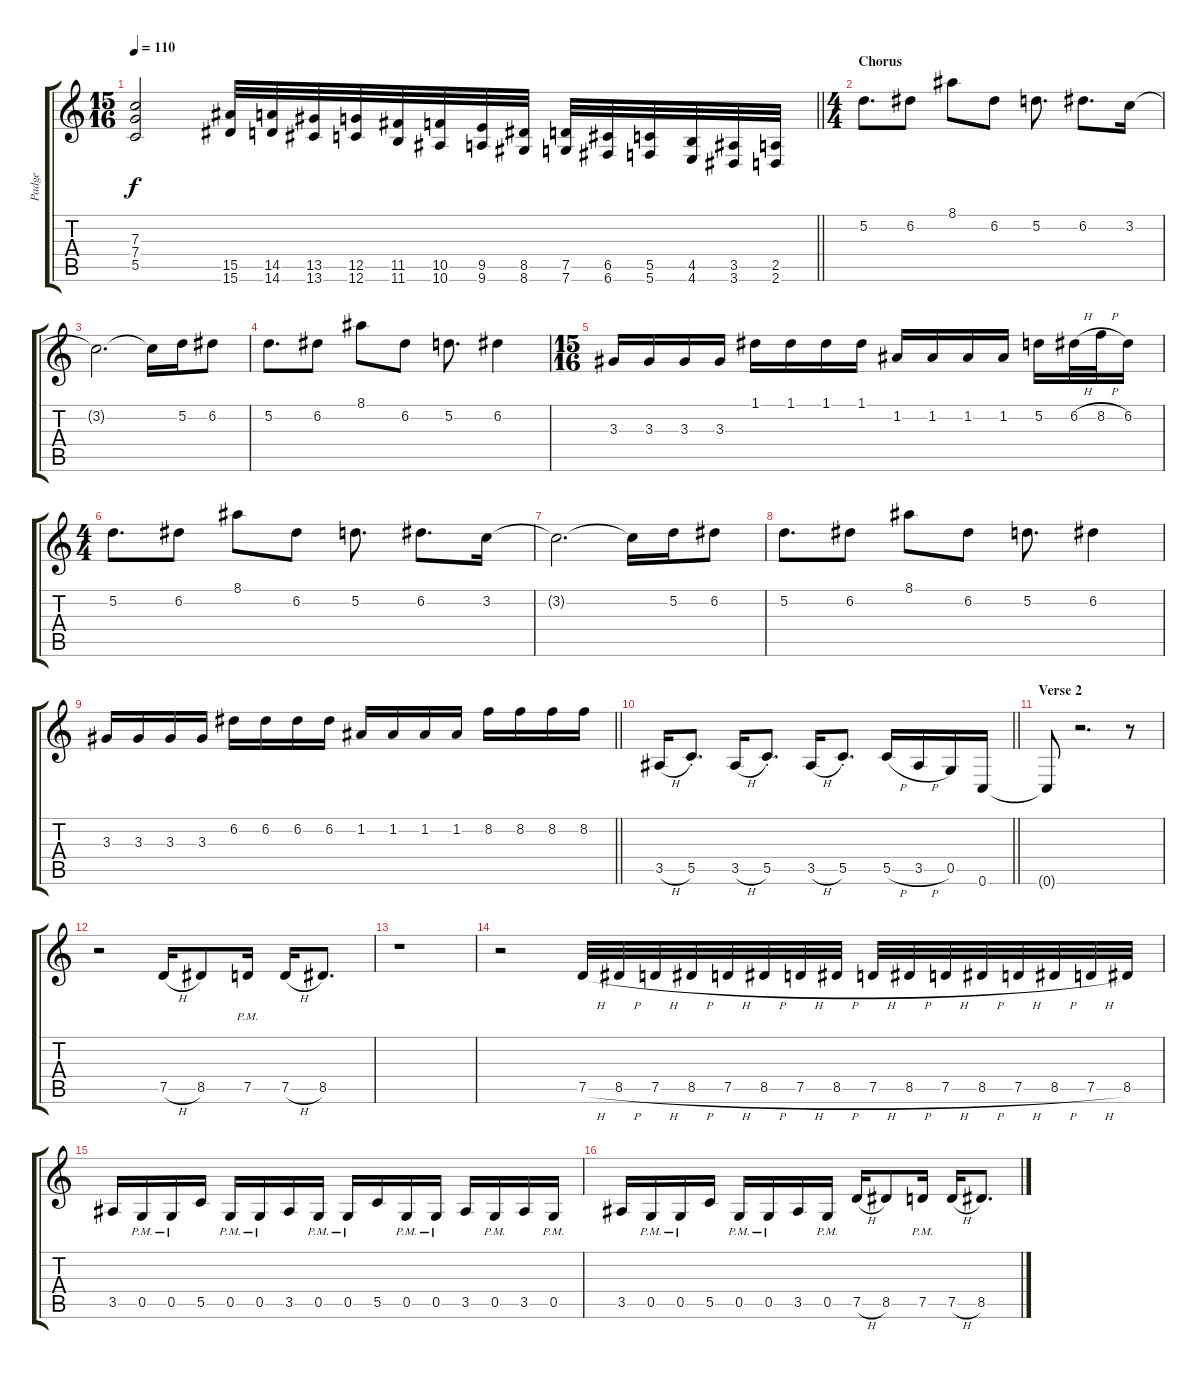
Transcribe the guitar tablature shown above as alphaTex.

\track ("Padge" "Padge") {instrument distortionguitar}
\staff {score tabs}
\tuning (D4 A3 F3 C3 G2 C2) {hide}
\ts (15 16)
\tempo 110
\clef g2
\barLineRight lightlight
\ks c
(7.3 7.4 5.5).2{dy f} (15.5 15.6).32{instrument guitarfretnoise} (14.5 14.6).32 (13.5 13.6).32 (12.5 12.6).32 (11.5 11.6).32 (10.5 10.6).32 (9.5 9.6).32 (8.5 8.6).32 (7.5 7.6).32 (6.5 6.6).32 (5.5 5.6).32 (4.5 4.6).32 (3.5 3.6).32 (2.5 2.6).32 |
\ts (4 4)
\section ("" "Chorus")
5.2.8{d instrument distortionguitar} 6.2.8 8.1.8 6.2.8 5.2.8{d} 6.2.8{d} 3.2.16 |
3.2{t}.2{d} 3.2{t}.16 5.2.16 6.2.8 |
5.2.8{d} 6.2.8 8.1.8 6.2.8 5.2.8{d} 6.2.4 |
\ts (15 16)
3.3.16 3.3.16 3.3.16 3.3.16 1.1.16 1.1.16 1.1.16 1.1.16 1.2.16 1.2.16 1.2.16 1.2.16 5.2.16 6.2{h}.32 8.2{h}.32 6.2.16 |
\ts (4 4)
5.2.8{d instrument distortionguitar} 6.2.8 8.1.8 6.2.8 5.2.8{d} 6.2.8{d} 3.2.16 |
3.2{t}.2{d} 3.2{t}.16 5.2.16 6.2.8 |
5.2.8{d} 6.2.8 8.1.8 6.2.8 5.2.8{d} 6.2.4 |
\barLineRight lightlight
3.3.16 3.3.16 3.3.16 3.3.16 6.2.16 6.2.16 6.2.16 6.2.16 1.2.16 1.2.16 1.2.16 1.2.16 8.2.16 8.2.16 8.2.16 8.2.16 |
\barLineRight lightlight
3.5{h}.16 5.5{st}.8{d} 3.5{h}.16 5.5{st}.8{d} 3.5{h}.16 5.5{st}.8{d} 5.5{h}.16 3.5{h}.16 0.5.16 0.6.16 |
\section ("" "Verse 2")
0.6{t}.8 r.2{d} r.8 |
r.2 7.5{h}.16 8.5.8 7.5{pm}.16 7.5{h}.16 8.5.8{d} |
r.1 |
r.2 7.5{h}.32 8.5{h}.32 7.5{h}.32 8.5{h}.32 7.5{h}.32 8.5{h}.32 7.5{h}.32 8.5{h}.32 7.5{h}.32 8.5{h}.32 7.5{h}.32 8.5{h}.32 7.5{h}.32 8.5{h}.32 7.5{h}.32 8.5.32 |
3.5.16 0.5{pm}.16 0.5{pm}.16 5.5.16 0.5{pm}.16 0.5{pm}.16 3.5.16 0.5{pm}.16 0.5{pm}.16 5.5.16 0.5{pm}.16 0.5{pm}.16 3.5.16 0.5{pm}.16 3.5.16 0.5{pm}.16 |
3.5.16 0.5{pm}.16 0.5{pm}.16 5.5.16 0.5{pm}.16 0.5{pm}.16 3.5.16 0.5{pm}.16 7.5{h}.16 8.5.8 7.5{pm}.16 7.5{h}.16 8.5.8{d}
